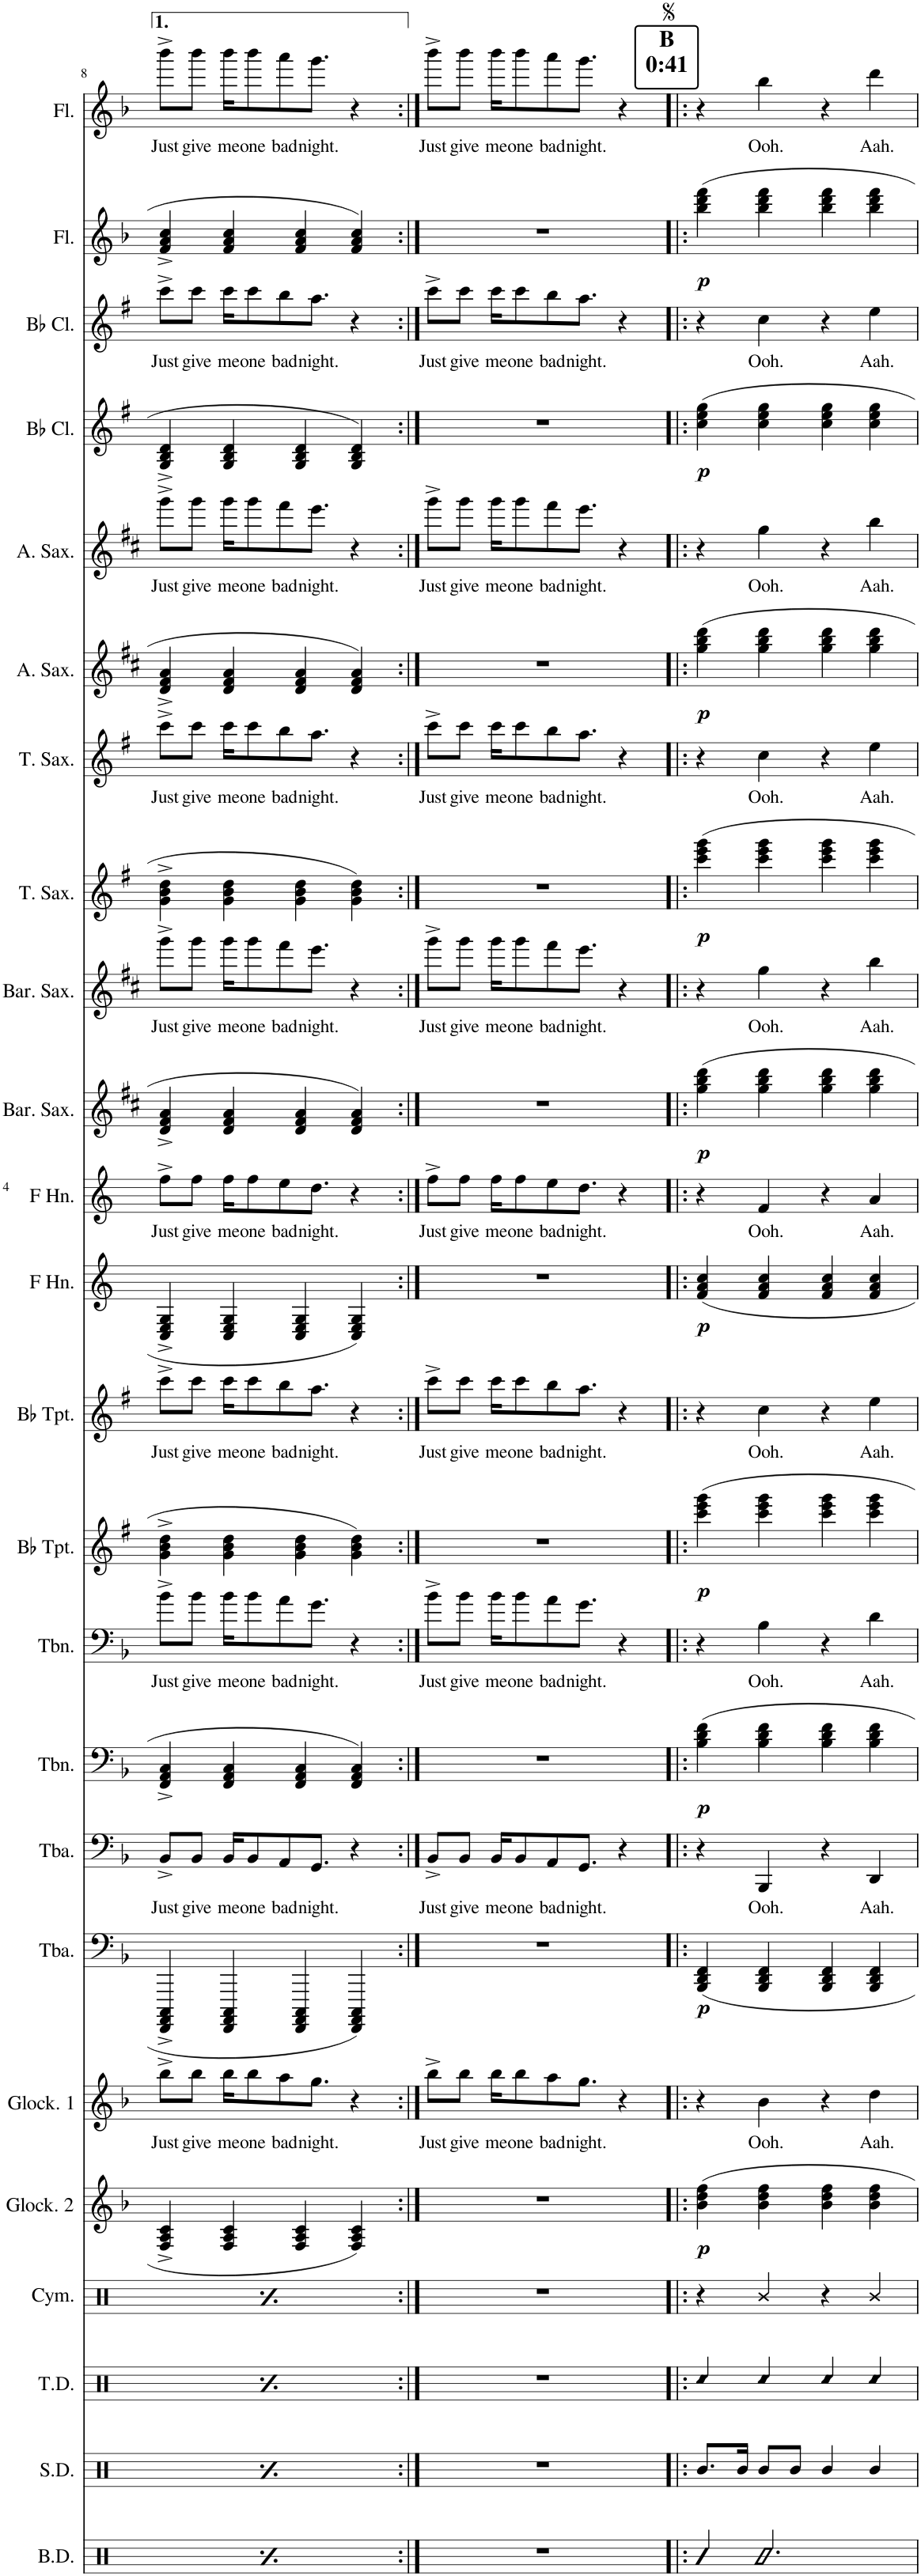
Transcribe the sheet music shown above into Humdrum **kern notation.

**kern	**dynam	**kern	**dynam	**kern	**dynam	**kern	**dynam	**kern	**dynam	**kern	**text	**kern	**dynam	**kern	**text	**kern	**dynam	**kern	**text	**kern	**dynam	**kern	**text	**kern	**dynam	**kern	**text	**kern	**dynam	**kern	**text	**kern	**dynam	**kern	**text	**kern	**dynam	**kern	**text	**kern	**dynam	**kern	**text	**kern	**dynam	**kern	**text
*part24	*part24	*part23	*part23	*part22	*part22	*part21	*part21	*part20	*part20	*part19	*part19	*part18	*part18	*part17	*part17	*part16	*part16	*part15	*part15	*part14	*part14	*part13	*part13	*part12	*part12	*part11	*part11	*part10	*part10	*part9	*part9	*part8	*part8	*part7	*part7	*part6	*part6	*part5	*part5	*part4	*part4	*part3	*part3	*part2	*part2	*part1	*part1
*staff24	*staff24	*staff23	*staff23	*staff22	*staff22	*staff21	*staff21	*staff20	*staff20	*staff19	*staff19	*staff18	*staff18	*staff17	*staff17	*staff16	*staff16	*staff15	*staff15	*staff14	*staff14	*staff13	*staff13	*staff12	*staff12	*staff11	*staff11	*staff10	*staff10	*staff9	*staff9	*staff8	*staff8	*staff7	*staff7	*staff6	*staff6	*staff5	*staff5	*staff4	*staff4	*staff3	*staff3	*staff2	*staff2	*staff1	*staff1
*I"Bass Drums	*	*I"Snare Drum	*	*I"Tenor Drums	*	*I"Cymbals	*	*I"Glockenspiel 2	*	*I"Glockenspiel 1	*	*I"Tuba	*	*I"Tuba	*	*I"Trombone	*	*I"Trombone	*	*I"Bb Trumpet	*	*I"Bb Trumpet	*	*I"Horn in F	*	*I"Horn in F	*	*I"Baritone Saxophone	*	*I"Baritone Saxophone	*	*I"Tenor Saxophone	*	*I"Tenor Saxophone	*	*I"Alto Saxophone	*	*I"Alto Saxophone	*	*I"Bb Clarinet	*	*I"Bb Clarinet	*	*I"Flute	*	*I"Flute	*
*I'B.D.	*	*I'S.D.	*	*I'T.D.	*	*I'Cym.	*	*I'Glock. 2	*	*I'Glock. 1	*	*I'Tba.	*	*I'Tba.	*	*I'Tbn.	*	*I'Tbn.	*	*I'Bb Tpt.	*	*I'Bb Tpt.	*	*	*	*	*	*I'Bar. Sax.	*	*I'Bar. Sax.	*	*I'T. Sax.	*	*I'T. Sax.	*	*I'A. Sax.	*	*I'A. Sax.	*	*I'Bb Cl.	*	*I'Bb Cl.	*	*I'Fl.	*	*I'Fl.	*
!!LO:PB:g=z
*clefX	*	*clefX	*	*clefX	*	*clefX	*	*clefG2	*	*clefG2	*	*clefF4	*	*clefF4	*	*clefF4	*	*clefF4	*	*clefG2	*	*clefG2	*	*clefG2	*	*clefG2	*	*clefG2	*	*clefG2	*	*clefG2	*	*clefG2	*	*clefG2	*	*clefG2	*	*clefG2	*	*clefG2	*	*clefG2	*	*clefG2	*
*	*	*	*	*	*	*	*	*Trd-14c-24	*	*Trd-14c-24	*	*	*	*	*	*	*	*	*	*Trd1c2	*	*Trd1c2	*	*Trd4c7	*	*Trd4c7	*	*Trd12c21	*	*Trd12c21	*	*Trd8c14	*	*Trd8c14	*	*Trd5c9	*	*Trd5c9	*	*Trd1c2	*	*Trd1c2	*	*	*	*	*
*k[]	*	*k[]	*	*k[]	*	*k[]	*	*k[b-]	*	*k[b-]	*	*k[b-]	*	*k[b-]	*	*k[b-]	*	*k[b-]	*	*k[f#]	*	*k[f#]	*	*k[]	*	*k[]	*	*k[f#c#]	*	*k[f#c#]	*	*k[f#]	*	*k[f#]	*	*k[f#c#]	*	*k[f#c#]	*	*k[f#]	*	*k[f#]	*	*k[b-]	*	*k[b-]	*
*M4/4	*	*M4/4	*	*M4/4	*	*M4/4	*	*M4/4	*	*M4/4	*	*M4/4	*	*M4/4	*	*M4/4	*	*M4/4	*	*M4/4	*	*M4/4	*	*M4/4	*	*M4/4	*	*M4/4	*	*M4/4	*	*M4/4	*	*M4/4	*	*M4/4	*	*M4/4	*	*M4/4	*	*M4/4	*	*M4/4	*	*M4/4	*
=8	=8	=8	=8	=8	=8	=8	=8	=8	=8	=8	=8	=8	=8	=8	=8	=8	=8	=8	=8	=8	=8	=8	=8	=8	=8	=8	=8	=8	=8	=8	=8	=8	=8	=8	=8	=8	=8	=8	=8	=8	=8	=8	=8	=8	=8	=8	=8
!	!LO:DY:b	!	!LO:DY:b	!	!LO:DY:b	!	!LO:DY:b	!	!	!	!LO:LY:b	!	!	!	!LO:LY:b	!	!	!	!LO:LY:b	!	!	!	!LO:LY:b	!	!	!	!LO:LY:b	!	!	!	!LO:LY:b	!	!	!	!LO:LY:b	!	!	!	!LO:LY:b	!	!	!	!LO:LY:b	!	!	!	!LO:LY:b
4r	fff	4r	fff	16Ra^/LL	fff	1R	fff	4F/^ 4A/^ 4c/^	.	8bb-^\L	Just	4FFFF/^ 4AAAA/^ 4CCC/^	.	8BB-^/L	Just	4FF/^ 4AA/^ 4C/^	.	8b-^\L	Just	4g\^ 4b\^ 4dd\^	.	8ccc^\L	Just	4C/^ 4E/^ 4G/^	.	8ff^\L	Just	4d/^ 4f#/^ 4a/^	.	8ggg^\L	Just	4g\^ 4b\^ 4dd\^	.	8ccc^\L	Just	4d/^ 4f#/^ 4a/^	.	8ggg^\L	Just	4G/^ 4B/^ 4d/^	.	8ccc^\L	Just	4f/^ 4a/^ 4cc/^	.	8bbb-^\L	Just
.	.	.	.	16Ra/JJ	.	.	.	.	.	.	.	.	.	.	.	.	.	.	.	.	.	.	.	.	.	.	.	.	.	.	.	.	.	.	.	.	.	.	.	.	.	.	.	.	.	.	.
!	!	!	!	!	!	!	!	!	!	!	!LO:LY:b	!	!	!	!LO:LY:b	!	!	!	!LO:LY:b	!	!	!	!LO:LY:b	!	!	!	!LO:LY:b	!	!	!	!LO:LY:b	!	!	!	!LO:LY:b	!	!	!	!LO:LY:b	!	!	!	!LO:LY:b	!	!	!	!LO:LY:b
.	.	.	.	8r	.	.	.	.	.	8bb-\J	give	.	.	8BB-/J	give	.	.	8b-\J	give	.	.	8ccc\J	give	.	.	8ff\J	give	.	.	8ggg\J	give	.	.	8ccc\J	give	.	.	8ggg\J	give	.	.	8ccc\J	give	.	.	8bbb-\J	give
!	!	!	!	!	!	!	!	!	!	!	!LO:LY:b	!	!	!	!LO:LY:b	!	!	!	!LO:LY:b	!	!	!	!LO:LY:b	!	!	!	!LO:LY:b	!	!	!	!LO:LY:b	!	!	!	!LO:LY:b	!	!	!	!LO:LY:b	!	!	!	!LO:LY:b	!	!	!	!LO:LY:b
16Rcc^/LL	.	16R^/LL	.	4r	.	.	.	4F/ 4A/ 4c/	.	16bb-\KL	me	4FFFF/ 4AAAA/ 4CCC/	.	16BB-/KL	me	4FF/ 4AA/ 4C/	.	16b-\KL	me	4g\ 4b\ 4dd\	.	16ccc\KL	me	4C/ 4E/ 4G/	.	16ff\KL	me	4d/ 4f#/ 4a/	.	16ggg\KL	me	4g\ 4b\ 4dd\	.	16ccc\KL	me	4d/ 4f#/ 4a/	.	16ggg\KL	me	4G/ 4B/ 4d/	.	16ccc\KL	me	4f/ 4a/ 4cc/	.	16bbb-\KL	me
!	!	!	!	!	!	!	!	!	!	!	!LO:LY:b	!	!	!	!LO:LY:b	!	!	!	!LO:LY:b	!	!	!	!LO:LY:b	!	!	!	!LO:LY:b	!	!	!	!LO:LY:b	!	!	!	!LO:LY:b	!	!	!	!LO:LY:b	!	!	!	!LO:LY:b	!	!	!	!LO:LY:b
16Rcc/JJ	.	16R/JJ	.	.	.	.	.	.	.	8bb-\	one	.	.	8BB-/	one	.	.	8b-\	one	.	.	8ccc\	one	.	.	8ff\	one	.	.	8ggg\	one	.	.	8ccc\	one	.	.	8ggg\	one	.	.	8ccc\	one	.	.	8bbb-\	one
8r	.	8r	.	.	.	.	.	.	.	.	.	.	.	.	.	.	.	.	.	.	.	.	.	.	.	.	.	.	.	.	.	.	.	.	.	.	.	.	.	.	.	.	.	.	.	.	.
!	!	!	!	!	!	!	!	!	!	!	!LO:LY:b	!	!	!	!LO:LY:b	!	!	!	!LO:LY:b	!	!	!	!LO:LY:b	!	!	!	!LO:LY:b	!	!	!	!LO:LY:b	!	!	!	!LO:LY:b	!	!	!	!LO:LY:b	!	!	!	!LO:LY:b	!	!	!	!LO:LY:b
.	.	.	.	.	.	.	.	.	.	8aa\	bad	.	.	8AA/	bad	.	.	8a\	bad	.	.	8bb\	bad	.	.	8ee\	bad	.	.	8fff#\	bad	.	.	8bb\	bad	.	.	8fff#\	bad	.	.	8bb\	bad	.	.	8aaa\	bad
4r	.	4r	.	2r	.	.	.	4F/ 4A/ 4c/	.	.	.	4FFFF/ 4AAAA/ 4CCC/	.	.	.	4FF/ 4AA/ 4C/	.	.	.	4g\ 4b\ 4dd\	.	.	.	4C/ 4E/ 4G/	.	.	.	4d/ 4f#/ 4a/	.	.	.	4g\ 4b\ 4dd\	.	.	.	4d/ 4f#/ 4a/	.	.	.	4G/ 4B/ 4d/	.	.	.	4f/ 4a/ 4cc/	.	.	.
!	!	!	!	!	!	!	!	!	!	!	!LO:LY:b	!	!	!	!LO:LY:b	!	!	!	!LO:LY:b	!	!	!	!LO:LY:b	!	!	!	!LO:LY:b	!	!	!	!LO:LY:b	!	!	!	!LO:LY:b	!	!	!	!LO:LY:b	!	!	!	!LO:LY:b	!	!	!	!LO:LY:b
.	.	.	.	.	.	.	.	.	.	8.gg\J	night.	.	.	8.GG/J	night.	.	.	8.g\J	night.	.	.	8.aa\J	night.	.	.	8.dd\J	night.	.	.	8.eee\J	night.	.	.	8.aa\J	night.	.	.	8.eee\J	night.	.	.	8.aa\J	night.	.	.	8.ggg\J	night.
16Rcc^/LL	.	16R^/LL	.	.	.	.	.	4F/ 4A/ 4c/	.	4r	.	4FFFF/ 4AAAA/ 4CCC/	.	4r	.	4FF/ 4AA/ 4C/	.	4r	.	4g\ 4b\ 4dd\	.	4r	.	4C/ 4E/ 4G/	.	4r	.	4d/ 4f#/ 4a/	.	4r	.	4g\ 4b\ 4dd\	.	4r	.	4d/ 4f#/ 4a/	.	4r	.	4G/ 4B/ 4d/	.	4r	.	4f/ 4a/ 4cc/	.	4r	.
16Rcc/JJ	.	16R/JJ	.	.	.	.	.	.	.	.	.	.	.	.	.	.	.	.	.	.	.	.	.	.	.	.	.	.	.	.	.	.	.	.	.	.	.	.	.	.	.	.	.	.	.	.	.
8r	.	8r	.	.	.	.	.	.	.	.	.	.	.	.	.	.	.	.	.	.	.	.	.	.	.	.	.	.	.	.	.	.	.	.	.	.	.	.	.	.	.	.	.	.	.	.	.
=9:|!	=9:|!	=9:|!	=9:|!	=9:|!	=9:|!	=9:|!	=9:|!	=9:|!	=9:|!	=9:|!	=9:|!	=9:|!	=9:|!	=9:|!	=9:|!	=9:|!	=9:|!	=9:|!	=9:|!	=9:|!	=9:|!	=9:|!	=9:|!	=9:|!	=9:|!	=9:|!	=9:|!	=9:|!	=9:|!	=9:|!	=9:|!	=9:|!	=9:|!	=9:|!	=9:|!	=9:|!	=9:|!	=9:|!	=9:|!	=9:|!	=9:|!	=9:|!	=9:|!	=9:|!	=9:|!	=9:|!	=9:|!
!	!	!	!	!	!	!	!	!	!	!	!LO:LY:b	!	!	!	!LO:LY:b	!	!	!	!LO:LY:b	!	!	!	!LO:LY:b	!	!	!	!LO:LY:b	!	!	!	!LO:LY:b	!	!	!	!LO:LY:b	!	!	!	!LO:LY:b	!	!	!	!LO:LY:b	!	!	!	!LO:LY:b
1r	.	1r	.	1r	.	1r	.	1r	.	8bb-^\L	Just	1r	.	8BB-^/L	Just	1r	.	8b-^\L	Just	1r	.	8ccc^\L	Just	1r	.	8ff^\L	Just	1r	.	8ggg^\L	Just	1r	.	8ccc^\L	Just	1r	.	8ggg^\L	Just	1r	.	8ccc^\L	Just	1r	.	8bbb-^\L	Just
!	!	!	!	!	!	!	!	!	!	!	!LO:LY:b	!	!	!	!LO:LY:b	!	!	!	!LO:LY:b	!	!	!	!LO:LY:b	!	!	!	!LO:LY:b	!	!	!	!LO:LY:b	!	!	!	!LO:LY:b	!	!	!	!LO:LY:b	!	!	!	!LO:LY:b	!	!	!	!LO:LY:b
.	.	.	.	.	.	.	.	.	.	8bb-\J	give	.	.	8BB-/J	give	.	.	8b-\J	give	.	.	8ccc\J	give	.	.	8ff\J	give	.	.	8ggg\J	give	.	.	8ccc\J	give	.	.	8ggg\J	give	.	.	8ccc\J	give	.	.	8bbb-\J	give
!	!	!	!	!	!	!	!	!	!	!	!LO:LY:b	!	!	!	!LO:LY:b	!	!	!	!LO:LY:b	!	!	!	!LO:LY:b	!	!	!	!LO:LY:b	!	!	!	!LO:LY:b	!	!	!	!LO:LY:b	!	!	!	!LO:LY:b	!	!	!	!LO:LY:b	!	!	!	!LO:LY:b
.	.	.	.	.	.	.	.	.	.	16bb-\KL	me	.	.	16BB-/KL	me	.	.	16b-\KL	me	.	.	16ccc\KL	me	.	.	16ff\KL	me	.	.	16ggg\KL	me	.	.	16ccc\KL	me	.	.	16ggg\KL	me	.	.	16ccc\KL	me	.	.	16bbb-\KL	me
!	!	!	!	!	!	!	!	!	!	!	!LO:LY:b	!	!	!	!LO:LY:b	!	!	!	!LO:LY:b	!	!	!	!LO:LY:b	!	!	!	!LO:LY:b	!	!	!	!LO:LY:b	!	!	!	!LO:LY:b	!	!	!	!LO:LY:b	!	!	!	!LO:LY:b	!	!	!	!LO:LY:b
.	.	.	.	.	.	.	.	.	.	8bb-\	one	.	.	8BB-/	one	.	.	8b-\	one	.	.	8ccc\	one	.	.	8ff\	one	.	.	8ggg\	one	.	.	8ccc\	one	.	.	8ggg\	one	.	.	8ccc\	one	.	.	8bbb-\	one
!	!	!	!	!	!	!	!	!	!	!	!LO:LY:b	!	!	!	!LO:LY:b	!	!	!	!LO:LY:b	!	!	!	!LO:LY:b	!	!	!	!LO:LY:b	!	!	!	!LO:LY:b	!	!	!	!LO:LY:b	!	!	!	!LO:LY:b	!	!	!	!LO:LY:b	!	!	!	!LO:LY:b
.	.	.	.	.	.	.	.	.	.	8aa\	bad	.	.	8AA/	bad	.	.	8a\	bad	.	.	8bb\	bad	.	.	8ee\	bad	.	.	8fff#\	bad	.	.	8bb\	bad	.	.	8fff#\	bad	.	.	8bb\	bad	.	.	8aaa\	bad
!	!	!	!	!	!	!	!	!	!	!	!LO:LY:b	!	!	!	!LO:LY:b	!	!	!	!LO:LY:b	!	!	!	!LO:LY:b	!	!	!	!LO:LY:b	!	!	!	!LO:LY:b	!	!	!	!LO:LY:b	!	!	!	!LO:LY:b	!	!	!	!LO:LY:b	!	!	!	!LO:LY:b
.	.	.	.	.	.	.	.	.	.	8.gg\J	night.	.	.	8.GG/J	night.	.	.	8.g\J	night.	.	.	8.aa\J	night.	.	.	8.dd\J	night.	.	.	8.eee\J	night.	.	.	8.aa\J	night.	.	.	8.eee\J	night.	.	.	8.aa\J	night.	.	.	8.ggg\J	night.
.	.	.	.	.	.	.	.	.	.	4r	.	.	.	4r	.	.	.	4r	.	.	.	4r	.	.	.	4r	.	.	.	4r	.	.	.	4r	.	.	.	4r	.	.	.	4r	.	.	.	4r	.
!!LO:REH:place=s1:a:t=
!!LO:REH:place=s1:a:t=0&colon;41
!!LO:REH:place=s1:a:B:cj:fs=14:t=B
=10!|:	=10!|:	=10!|:	=10!|:	=10!|:	=10!|:	=10!|:	=10!|:	=10!|:	=10!|:	=10!|:	=10!|:	=10!|:	=10!|:	=10!|:	=10!|:	=10!|:	=10!|:	=10!|:	=10!|:	=10!|:	=10!|:	=10!|:	=10!|:	=10!|:	=10!|:	=10!|:	=10!|:	=10!|:	=10!|:	=10!|:	=10!|:	=10!|:	=10!|:	=10!|:	=10!|:	=10!|:	=10!|:	=10!|:	=10!|:	=10!|:	=10!|:	=10!|:	=10!|:	=10!|:	=10!|:	=10!|:	=10!|:
!	!	!	!	!LO:N:head=diamond	!	!	!	!	!LO:DY:b	!	!	!	!LO:DY:b	!	!	!	!LO:DY:b	!	!	!	!LO:DY:b	!	!	!	!LO:DY:b	!	!	!	!LO:DY:b	!	!	!	!LO:DY:b	!	!	!	!LO:DY:b	!	!	!	!LO:DY:b	!	!	!	!LO:DY:b	!	!
4R/	.	8.R/L	.	4Rcc/	.	4r	.	4b-\ 4dd\ 4ff\	p	4r	.	4BBB-/ 4DD/ 4FF/	p	4r	.	4B-\ 4d\ 4f\	p	4r	.	4ccc\ 4eee\ 4ggg\	p	4r	.	4f/ 4a/ 4cc/	p	4r	.	4gg\ 4bb\ 4ddd\	p	4r	.	4ccc\ 4eee\ 4ggg\	p	4r	.	4gg\ 4bb\ 4ddd\	p	4r	.	4cc\ 4ee\ 4gg\	p	4r	.	4bb-\ 4ddd\ 4fff\	p	4r	.
.	.	16R/Jk	.	.	.	.	.	.	.	.	.	.	.	.	.	.	.	.	.	.	.	.	.	.	.	.	.	.	.	.	.	.	.	.	.	.	.	.	.	.	.	.	.	.	.	.	.
!	!	!	!	!LO:N:head=diamond	!	!	!	!	!	!	!LO:LY:b	!	!	!	!LO:LY:b	!	!	!	!LO:LY:b	!	!	!	!LO:LY:b	!	!	!	!LO:LY:b	!	!	!	!LO:LY:b	!	!	!	!LO:LY:b	!	!	!	!LO:LY:b	!	!	!	!LO:LY:b	!	!	!	!LO:LY:b
2.R/	.	8R/L	.	4Rcc/	.	4R/	.	4b-\ 4dd\ 4ff\	.	4b-\	Ooh.	4BBB-/ 4DD/ 4FF/	.	4BBB-/	Ooh.	4B-\ 4d\ 4f\	.	4B-\	Ooh.	4ccc\ 4eee\ 4ggg\	.	4cc\	Ooh.	4f/ 4a/ 4cc/	.	4f/	Ooh.	4gg\ 4bb\ 4ddd\	.	4gg\	Ooh.	4ccc\ 4eee\ 4ggg\	.	4cc\	Ooh.	4gg\ 4bb\ 4ddd\	.	4gg\	Ooh.	4cc\ 4ee\ 4gg\	.	4cc\	Ooh.	4bb-\ 4ddd\ 4fff\	.	4bb-\	Ooh.
.	.	8R/J	.	.	.	.	.	.	.	.	.	.	.	.	.	.	.	.	.	.	.	.	.	.	.	.	.	.	.	.	.	.	.	.	.	.	.	.	.	.	.	.	.	.	.	.	.
!	!	!	!	!LO:N:head=diamond	!	!	!	!	!	!	!	!	!	!	!	!	!	!	!	!	!	!	!	!	!	!	!	!	!	!	!	!	!	!	!	!	!	!	!	!	!	!	!	!	!	!	!
.	.	4R/	.	4Rcc/	.	4r	.	4b-\ 4dd\ 4ff\	.	4r	.	4BBB-/ 4DD/ 4FF/	.	4r	.	4B-\ 4d\ 4f\	.	4r	.	4ccc\ 4eee\ 4ggg\	.	4r	.	4f/ 4a/ 4cc/	.	4r	.	4gg\ 4bb\ 4ddd\	.	4r	.	4ccc\ 4eee\ 4ggg\	.	4r	.	4gg\ 4bb\ 4ddd\	.	4r	.	4cc\ 4ee\ 4gg\	.	4r	.	4bb-\ 4ddd\ 4fff\	.	4r	.
!	!	!	!	!LO:N:head=diamond	!	!	!	!	!	!	!LO:LY:b	!	!	!	!LO:LY:b	!	!	!	!LO:LY:b	!	!	!	!LO:LY:b	!	!	!	!LO:LY:b	!	!	!	!LO:LY:b	!	!	!	!LO:LY:b	!	!	!	!LO:LY:b	!	!	!	!LO:LY:b	!	!	!	!LO:LY:b
.	.	4R/	.	4Rcc/	.	4R/	.	4b-\ 4dd\ 4ff\	.	4dd\	Aah.	4BBB-/ 4DD/ 4FF/	.	4DD/	Aah.	4B-\ 4d\ 4f\	.	4d\	Aah.	4ccc\ 4eee\ 4ggg\	.	4ee\	Aah.	4f/ 4a/ 4cc/	.	4a/	Aah.	4gg\ 4bb\ 4ddd\	.	4bb\	Aah.	4ccc\ 4eee\ 4ggg\	.	4ee\	Aah.	4gg\ 4bb\ 4ddd\	.	4bb\	Aah.	4cc\ 4ee\ 4gg\	.	4ee\	Aah.	4bb-\ 4ddd\ 4fff\	.	4ddd\	Aah.
=	=	=	=	=	=	=	=	=	=	=	=	=	=	=	=	=	=	=	=	=	=	=	=	=	=	=	=	=	=	=	=	=	=	=	=	=	=	=	=	=	=	=	=	=	=	=	=
*-	*-	*-	*-	*-	*-	*-	*-	*-	*-	*-	*-	*-	*-	*-	*-	*-	*-	*-	*-	*-	*-	*-	*-	*-	*-	*-	*-	*-	*-	*-	*-	*-	*-	*-	*-	*-	*-	*-	*-	*-	*-	*-	*-	*-	*-	*-	*-
